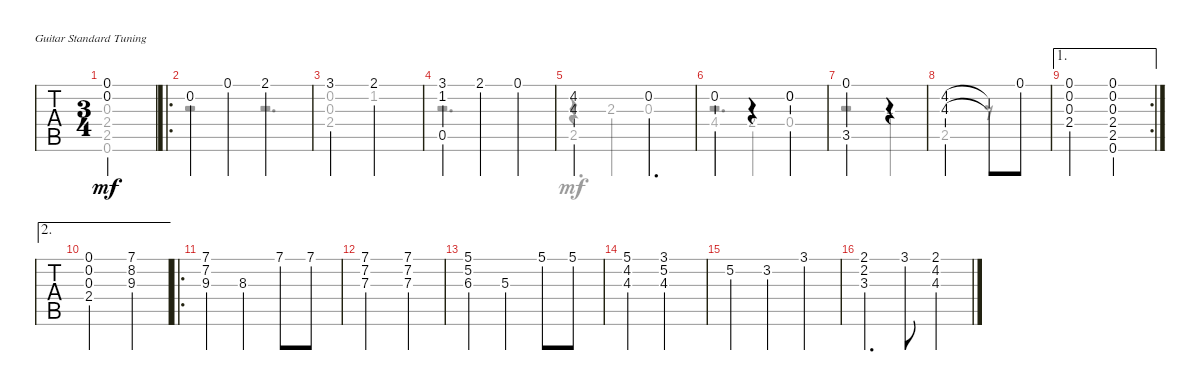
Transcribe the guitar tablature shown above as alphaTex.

\defaultSystemsLayout 4
\bracketExtendMode groupsimilarinstruments
\singleTrackTrackNamePolicy hidden
\multiTrackTrackNamePolicy hidden
\firstSystemTrackNameOrientation horizontal
\otherSystemsTrackNameOrientation horizontal
\track ("Steel Guitar" "S-Gt") {instrument acousticguitarsteel}
\staff {tabs}
\tuning (E4 B3 G3 D3 A2 E2)
\voice
\ts (3 4)
\ac
\tempo (120 hide)
\clef g2
\scale
1.03342
\ks g
(0.1 0.2).4{dy mf instrument acousticguitarsteel} |
\ro
\scale
1.02443 0.2.4 0.1.4 2.1.4 |
\scale
1.08184 3.1{lf 5}.2 2.1.4 |
\scale
0.930643 (3.1 1.2 0.5).4 2.1.4 0.1.4 |
\scale
0.930643 (4.2{lf 5} 4.3).2 0.2.2{d} |
\scale
1.17654 0.2.4 r.4 0.2.4 |
\scale
0.955864 (0.1 3.5).2 r.4 |
\scale
0.955864 (4.2 4.3).2 (4.2{t} 4.3{t}).8 0.1.8 |
\ae 1
\rc 2
\scale
0.955864 (0.1 0.2 0.3 2.4).2 (0.1 0.2 0.3 2.4 2.5 0.6).4 |
\ae 2
\scale
0.955864 (0.1 0.2 0.3 2.4).2 (7.1 8.2 9.3).4 |
\ro
\scale
1.17654 (7.1 7.2 9.3).4 8.3.4 7.1.8 7.1.8 |
\scale
0.955864 (7.1 7.2 7.3).2 (7.1 7.2 7.3).4 |
\scale
0.955864 (5.1 5.2 6.3).4 5.3.4 5.1.8 5.1.8 |
\scale
0.955864 (5.1 4.2 4.3).4 (3.1 5.2 4.3).2 |
\scale
0.955864 5.2.4 3.2.4 3.1.4 |
\scale
1.17654 (2.1 2.2 3.3).4{d} 3.1.8 (2.1 4.2 4.3).4
\voice
\clef g2
\ottava regular
\simile none
\scale
1.03342
\ks g
(0.3 2.4 2.5 0.6).1{dy mf} |
\scale
1.02443 r.2 r.2{d} |
\scale
1.08184 (0.2 0.3 2.4).2 1.2.1 |
\scale
0.930643 r.2{d} |
\scale
0.930643 r.4{beam invert} 2.3{lf 3}.4{beam invert} 0.3.4{beam invert} |
\scale
1.17654 4.4.4{beam invert} 2.4.4{beam invert} (0.4 0.2).4{beam invert} |
\scale
0.955864 r.2 2.3.4 |
\scale
0.955864 2.5{lf 2}.2 r.8 |
\scale
0.955864 |
\scale
0.955864 |
\scale
1.17654 |
\scale
0.955864 |
\scale
0.955864 |
\scale
0.955864 |
\scale
0.955864 |
\scale
1.17654
\voice
\clef g2
\ottava regular
\simile none
\scale
1.03342
\ks g
|
\scale
1.02443 |
\scale
1.08184 |
\scale
0.930643 |
\scale
0.930643 2.5.1{d} |
\scale
1.17654 r.2{d} |
\scale
0.955864 |
\scale
0.955864 |
\scale
0.955864 |
\scale
0.955864 |
\scale
1.17654 |
\scale
0.955864 |
\scale
0.955864 |
\scale
0.955864 |
\scale
0.955864 |
\scale
1.17654
